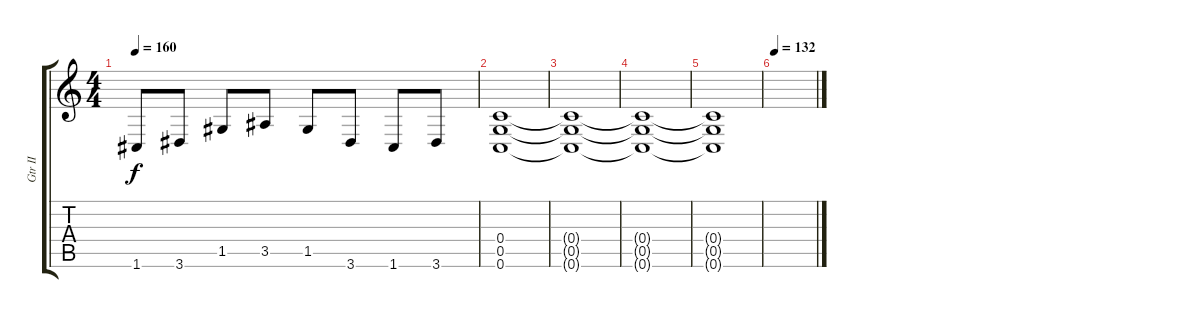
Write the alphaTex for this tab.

\track ("Gtr II" "Gtr II") {instrument overdrivenguitar}
\staff {score tabs}
\tuning (D4 A3 F3 C3 G2 C2) {hide}
\ts (4 4)
\tempo 160
\clef g2
\ks c
1.6.8{dy f} 3.6.8 1.5.8 3.5.8 1.5.8 3.6.8 1.6.8 3.6.8 |
(0.4 0.5 0.6).1 |
(0.4{t} 0.5{t} 0.6{t}).1 |
(0.4{t} 0.5{t} 0.6{t}).1 |
(0.4{t} 0.5{t} 0.6{t}).1 |
\tempo 132
